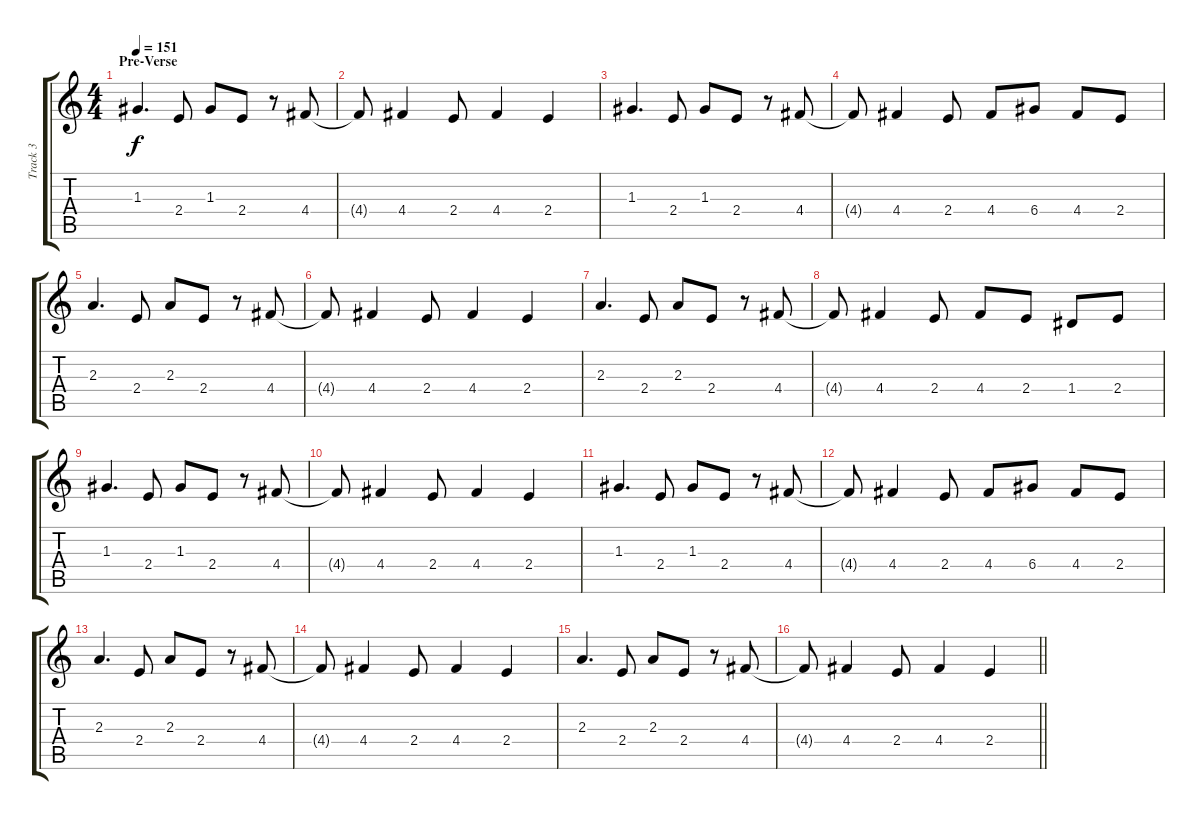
\track ("Track 3" "Track 3") {instrument distortionguitar}
\staff {score tabs}
\tuning (E4 B3 G3 D3 A2 E2) {hide}
\ts (4 4)
\section ("" "Pre-Verse")
\tempo 151
\clef g2
\ks c
1.3.4{d dy f} 2.4.8 1.3.8 2.4.8 r.8 4.4.8 |
4.4{t}.8 4.4.4 2.4.8 4.4.4 2.4.4 |
1.3.4{d} 2.4.8 1.3.8 2.4.8 r.8 4.4.8 |
4.4{t}.8 4.4.4 2.4.8 4.4.8 6.4.8 4.4.8 2.4.8 |
2.3.4{d} 2.4.8 2.3.8 2.4.8 r.8 4.4.8 |
4.4{t}.8 4.4.4 2.4.8 4.4.4 2.4.4 |
2.3.4{d} 2.4.8 2.3.8 2.4.8 r.8 4.4.8 |
4.4{t}.8 4.4.4 2.4.8 4.4.8 2.4.8 1.4.8 2.4.8 |
1.3.4{d} 2.4.8 1.3.8 2.4.8 r.8 4.4.8 |
4.4{t}.8 4.4.4 2.4.8 4.4.4 2.4.4 |
1.3.4{d} 2.4.8 1.3.8 2.4.8 r.8 4.4.8 |
4.4{t}.8 4.4.4 2.4.8 4.4.8 6.4.8 4.4.8 2.4.8 |
2.3.4{d} 2.4.8 2.3.8 2.4.8 r.8 4.4.8 |
4.4{t}.8 4.4.4 2.4.8 4.4.4 2.4.4 |
2.3.4{d} 2.4.8 2.3.8 2.4.8 r.8 4.4.8 |
\barLineRight lightlight
4.4{t}.8 4.4.4 2.4.8 4.4.4 2.4.4
